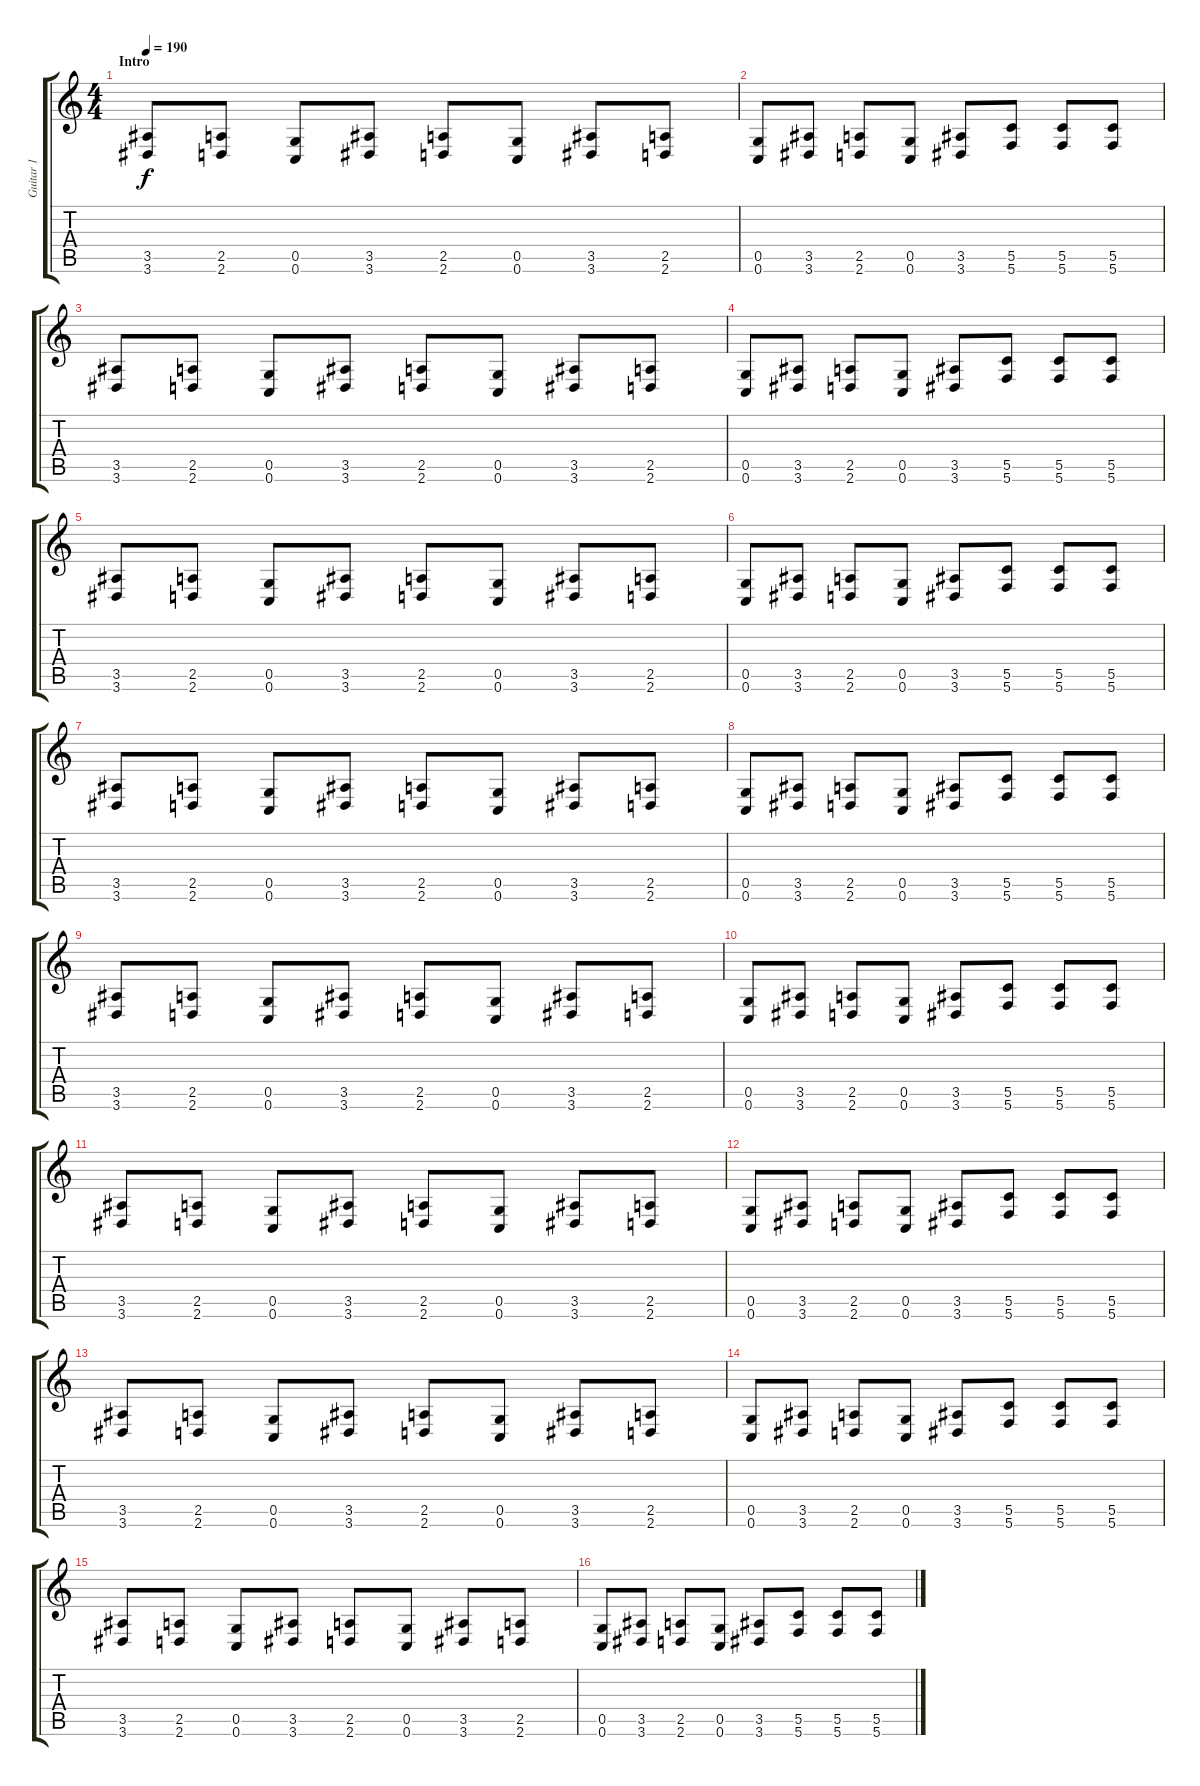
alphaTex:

\track ("Guitar 1" "Guitar 1") {instrument distortionguitar}
\staff {score tabs}
\tuning (D4 A3 F3 C3 G2 C2) {hide}
\ts (4 4)
\section ("" "Intro")
\tempo 190
\clef g2
\ks c
(3.5 3.6).8{dy f instrument distortionguitar} (2.5 2.6).8 (0.5 0.6).8 (3.5 3.6).8 (2.5 2.6).8 (0.5 0.6).8 (3.5 3.6).8 (2.5 2.6).8 |
(0.5 0.6).8 (3.5 3.6).8 (2.5 2.6).8 (0.5 0.6).8 (3.5 3.6).8 (5.5 5.6).8 (5.5 5.6).8 (5.5 5.6).8 |
(3.5 3.6).8 (2.5 2.6).8 (0.5 0.6).8 (3.5 3.6).8 (2.5 2.6).8 (0.5 0.6).8 (3.5 3.6).8 (2.5 2.6).8 |
(0.5 0.6).8 (3.5 3.6).8 (2.5 2.6).8 (0.5 0.6).8 (3.5 3.6).8 (5.5 5.6).8 (5.5 5.6).8 (5.5 5.6).8 |
(3.5 3.6).8 (2.5 2.6).8 (0.5 0.6).8 (3.5 3.6).8 (2.5 2.6).8 (0.5 0.6).8 (3.5 3.6).8 (2.5 2.6).8 |
(0.5 0.6).8 (3.5 3.6).8 (2.5 2.6).8 (0.5 0.6).8 (3.5 3.6).8 (5.5 5.6).8 (5.5 5.6).8 (5.5 5.6).8 |
(3.5 3.6).8 (2.5 2.6).8 (0.5 0.6).8 (3.5 3.6).8 (2.5 2.6).8 (0.5 0.6).8 (3.5 3.6).8 (2.5 2.6).8 |
(0.5 0.6).8 (3.5 3.6).8 (2.5 2.6).8 (0.5 0.6).8 (3.5 3.6).8 (5.5 5.6).8 (5.5 5.6).8 (5.5 5.6).8 |
(3.5 3.6).8 (2.5 2.6).8 (0.5 0.6).8 (3.5 3.6).8 (2.5 2.6).8 (0.5 0.6).8 (3.5 3.6).8 (2.5 2.6).8 |
(0.5 0.6).8 (3.5 3.6).8 (2.5 2.6).8 (0.5 0.6).8 (3.5 3.6).8 (5.5 5.6).8 (5.5 5.6).8 (5.5 5.6).8 |
(3.5 3.6).8 (2.5 2.6).8 (0.5 0.6).8 (3.5 3.6).8 (2.5 2.6).8 (0.5 0.6).8 (3.5 3.6).8 (2.5 2.6).8 |
(0.5 0.6).8 (3.5 3.6).8 (2.5 2.6).8 (0.5 0.6).8 (3.5 3.6).8 (5.5 5.6).8 (5.5 5.6).8 (5.5 5.6).8 |
(3.5 3.6).8 (2.5 2.6).8 (0.5 0.6).8 (3.5 3.6).8 (2.5 2.6).8 (0.5 0.6).8 (3.5 3.6).8 (2.5 2.6).8 |
(0.5 0.6).8 (3.5 3.6).8 (2.5 2.6).8 (0.5 0.6).8 (3.5 3.6).8 (5.5 5.6).8 (5.5 5.6).8 (5.5 5.6).8 |
(3.5 3.6).8 (2.5 2.6).8 (0.5 0.6).8 (3.5 3.6).8 (2.5 2.6).8 (0.5 0.6).8 (3.5 3.6).8 (2.5 2.6).8 |
(0.5 0.6).8 (3.5 3.6).8 (2.5 2.6).8 (0.5 0.6).8 (3.5 3.6).8 (5.5 5.6).8 (5.5 5.6).8 (5.5 5.6).8
